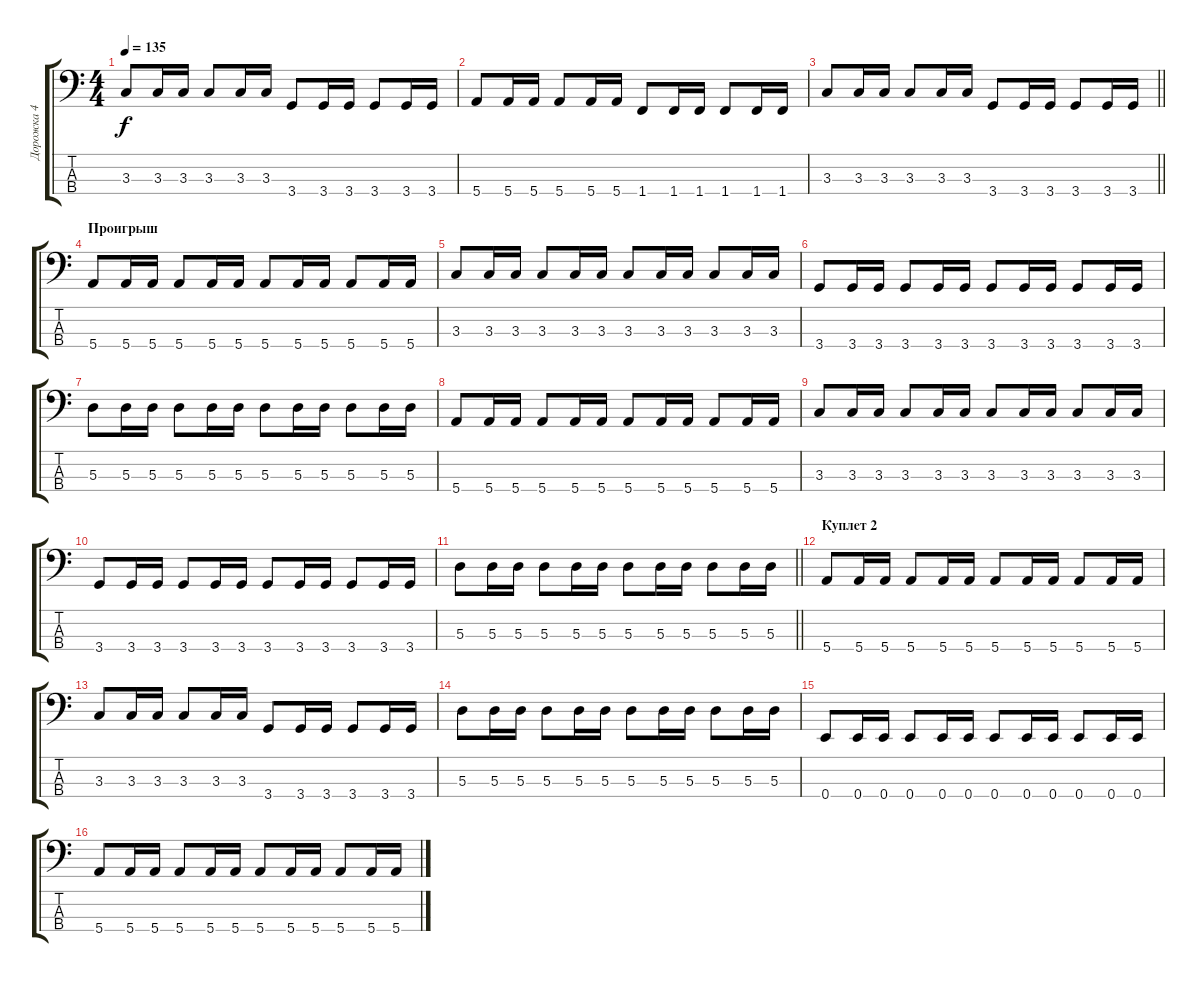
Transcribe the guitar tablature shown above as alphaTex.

\track ("Дорожка 4" "Дорожка 4") {instrument electricbassfinger}
\staff {score tabs}
\tuning (G2 D2 A1 E1) {hide}
\ts (4 4)
\tempo 135
\clef f4
\ks c
3.3.8{dy f} 3.3.16 3.3.16 3.3.8 3.3.16 3.3.16 3.4.8 3.4.16 3.4.16 3.4.8 3.4.16 3.4.16 |
5.4.8 5.4.16 5.4.16 5.4.8 5.4.16 5.4.16 1.4.8 1.4.16 1.4.16 1.4.8 1.4.16 1.4.16 |
\barLineRight lightlight
3.3.8 3.3.16 3.3.16 3.3.8 3.3.16 3.3.16 3.4.8 3.4.16 3.4.16 3.4.8 3.4.16 3.4.16 |
\section ("" "Проигрыш")
5.4.8 5.4.16 5.4.16 5.4.8 5.4.16 5.4.16 5.4.8 5.4.16 5.4.16 5.4.8 5.4.16 5.4.16 |
3.3.8 3.3.16 3.3.16 3.3.8 3.3.16 3.3.16 3.3.8 3.3.16 3.3.16 3.3.8 3.3.16 3.3.16 |
3.4.8 3.4.16 3.4.16 3.4.8 3.4.16 3.4.16 3.4.8 3.4.16 3.4.16 3.4.8 3.4.16 3.4.16 |
5.3.8 5.3.16 5.3.16 5.3.8 5.3.16 5.3.16 5.3.8 5.3.16 5.3.16 5.3.8 5.3.16 5.3.16 |
5.4.8 5.4.16 5.4.16 5.4.8 5.4.16 5.4.16 5.4.8 5.4.16 5.4.16 5.4.8 5.4.16 5.4.16 |
3.3.8 3.3.16 3.3.16 3.3.8 3.3.16 3.3.16 3.3.8 3.3.16 3.3.16 3.3.8 3.3.16 3.3.16 |
3.4.8 3.4.16 3.4.16 3.4.8 3.4.16 3.4.16 3.4.8 3.4.16 3.4.16 3.4.8 3.4.16 3.4.16 |
\barLineRight lightlight
5.3.8 5.3.16 5.3.16 5.3.8 5.3.16 5.3.16 5.3.8 5.3.16 5.3.16 5.3.8 5.3.16 5.3.16 |
\section ("" "Куплет 2")
5.4.8 5.4.16 5.4.16 5.4.8 5.4.16 5.4.16 5.4.8 5.4.16 5.4.16 5.4.8 5.4.16 5.4.16 |
3.3.8 3.3.16 3.3.16 3.3.8 3.3.16 3.3.16 3.4.8 3.4.16 3.4.16 3.4.8 3.4.16 3.4.16 |
5.3.8 5.3.16 5.3.16 5.3.8 5.3.16 5.3.16 5.3.8 5.3.16 5.3.16 5.3.8 5.3.16 5.3.16 |
0.4.8 0.4.16 0.4.16 0.4.8 0.4.16 0.4.16 0.4.8 0.4.16 0.4.16 0.4.8 0.4.16 0.4.16 |
5.4.8 5.4.16 5.4.16 5.4.8 5.4.16 5.4.16 5.4.8 5.4.16 5.4.16 5.4.8 5.4.16 5.4.16
